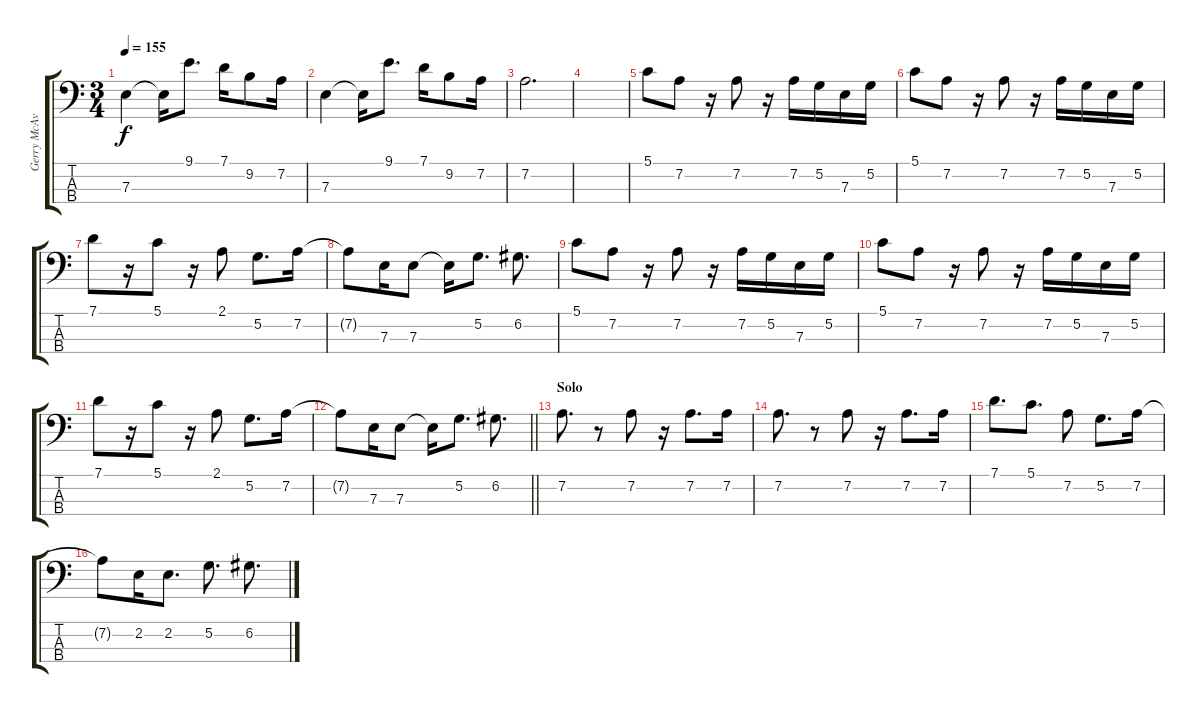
\track ("Gerry McAvoy" "Gerry McAv") {instrument electricbasspick}
\staff {score tabs}
\tuning (G2 D2 A1 E1) {hide}
\ts (3 4)
\tempo 155
\clef f4
\ks c
7.3.4{dy f} 7.3{t}.16 9.1.8{d} 7.1.16 9.2.8 7.2.16 |
7.3.4 7.3{t}.16 9.1.8{d} 7.1.16 9.2.8 7.2.16 |
7.2.2{d} |
|
5.1.8 7.2.8 r.16 7.2.8 r.16 7.2.16 5.2.16 7.3.16 5.2.16 |
5.1.8 7.2.8 r.16 7.2.8 r.16 7.2.16 5.2.16 7.3.16 5.2.16 |
7.1.8 r.16 5.1.8 r.16 2.1.8 5.2.8{d} 7.2.16 |
7.2{t}.8 7.3.16 7.3.8 7.3{t}.16 5.2.8{d} 6.2.8{d} |
5.1.8 7.2.8 r.16 7.2.8 r.16 7.2.16 5.2.16 7.3.16 5.2.16 |
5.1.8 7.2.8 r.16 7.2.8 r.16 7.2.16 5.2.16 7.3.16 5.2.16 |
7.1.8 r.16 5.1.8 r.16 2.1.8 5.2.8{d} 7.2.16 |
\barLineRight lightlight
7.2{t}.8 7.3.16 7.3.8 7.3{t}.16 5.2.8{d} 6.2.8{d} |
\section ("" "Solo")
7.2.8{d} r.8 7.2.8 r.16 7.2.8{d} 7.2.16 |
7.2.8{d} r.8 7.2.8 r.16 7.2.8{d} 7.2.16 |
7.1.8{d} 5.1.8{d} 7.2.8 5.2.8{d} 7.2.16 |
7.2{t}.8 2.2.16 2.2.8{d} 5.2.8{d} 6.2.8{d}
